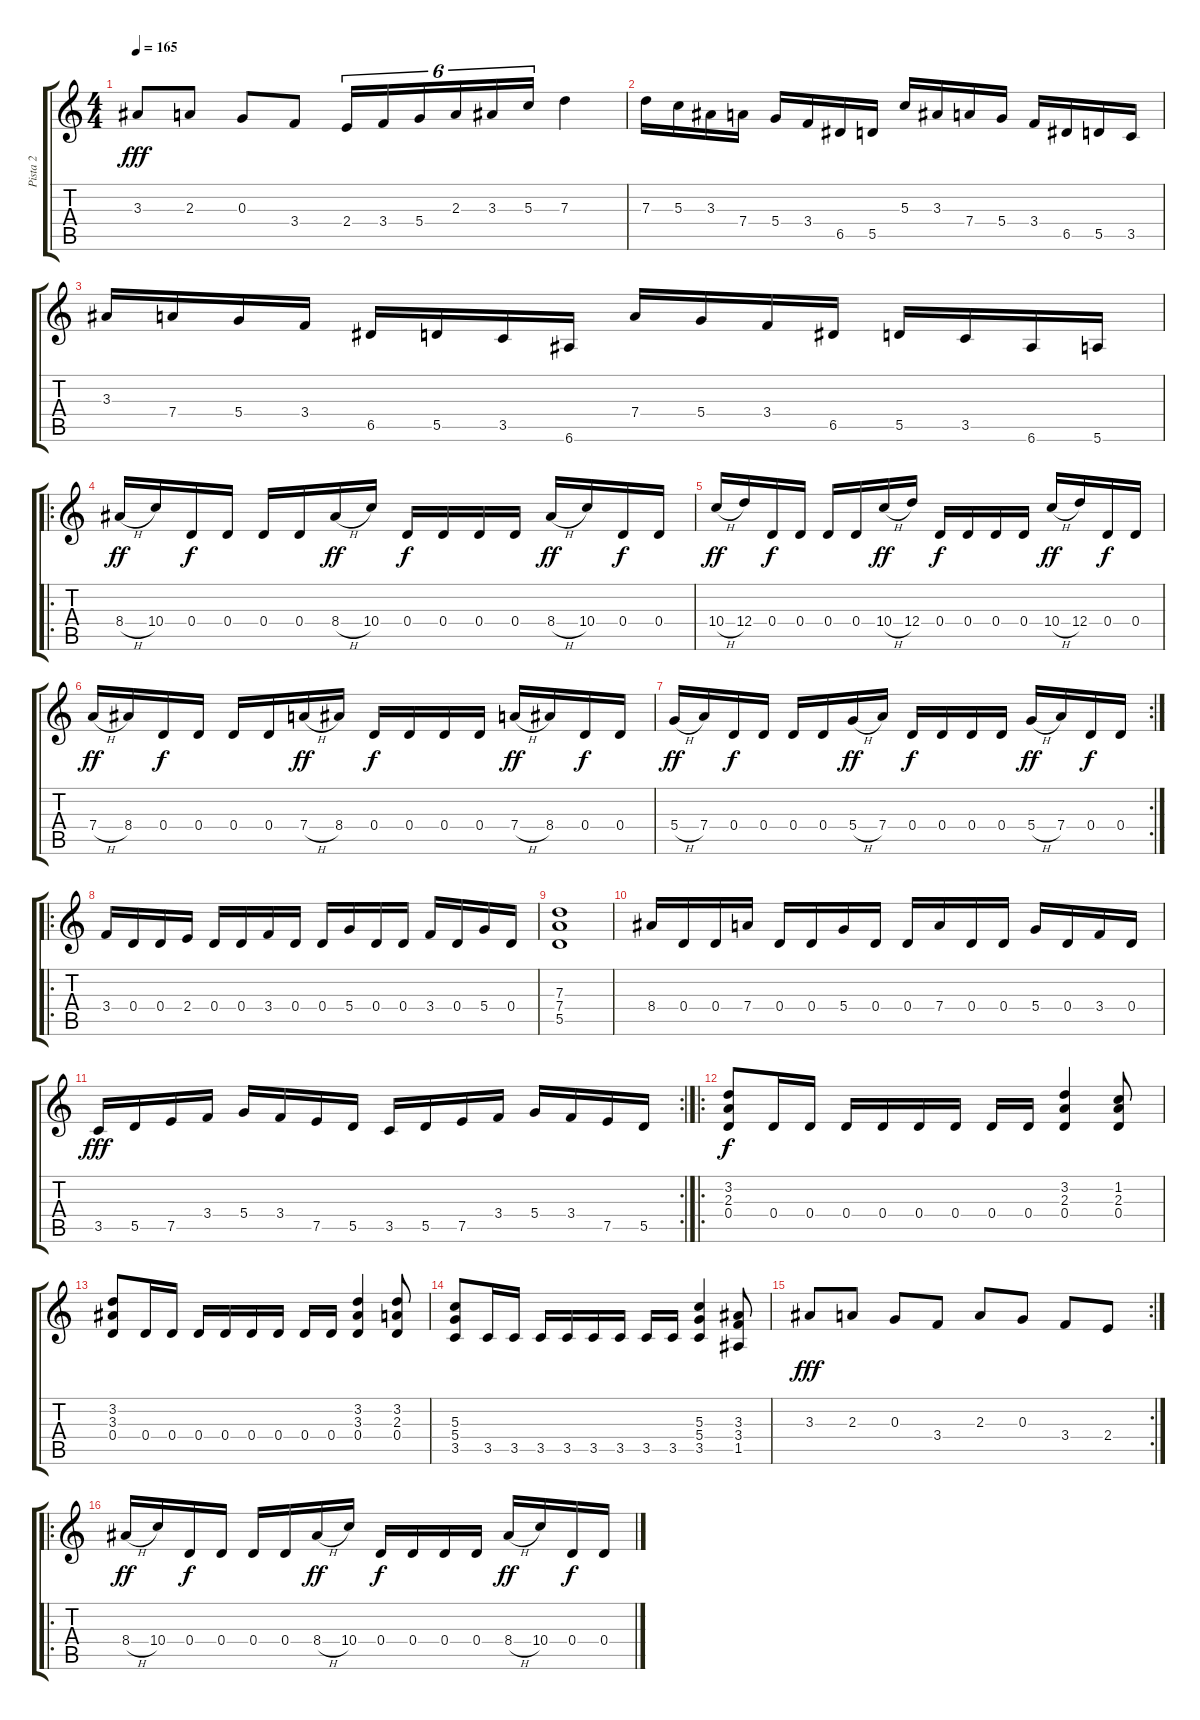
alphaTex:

\track ("Pista 2" "Pista 2") {instrument distortionguitar}
\staff {score tabs}
\tuning (E4 B3 G3 D3 A2 E2) {hide}
\ts (4 4)
\tempo 165
\clef g2
\ks c
3.3.8{dy fff} 2.3.8 0.3.8 3.4.8 2.4.16{tu (6 4)} 3.4.16{tu (6 4)} 5.4.16{tu (6 4)} 2.3.16{tu (6 4)} 3.3.16{tu (6 4)} 5.3.16{tu (6 4)} 7.3.4 |
7.3.16 5.3.16 3.3.16 7.4.16 5.4.16 3.4.16 6.5.16 5.5.16 5.3.16 3.3.16 7.4.16 5.4.16 3.4.16 6.5.16 5.5.16 3.5.16 |
3.3.16 7.4.16 5.4.16 3.4.16 6.5.16 5.5.16 3.5.16 6.6.16 7.4.16 5.4.16 3.4.16 6.5.16 5.5.16 3.5.16 6.6.16 5.6.16 |
\ro
8.4{h}.16{dy ff} 10.4.16 0.4.16{dy f} 0.4.16 0.4.16 0.4.16 8.4{h}.16{dy ff} 10.4.16 0.4.16{dy f} 0.4.16 0.4.16 0.4.16 8.4{h}.16{dy ff} 10.4.16 0.4.16{dy f} 0.4.16 |
10.4{h}.16{dy ff} 12.4.16 0.4.16{dy f} 0.4.16 0.4.16 0.4.16 10.4{h}.16{dy ff} 12.4.16 0.4.16{dy f} 0.4.16 0.4.16 0.4.16 10.4{h}.16{dy ff} 12.4.16 0.4.16{dy f} 0.4.16 |
7.4{h}.16{dy ff} 8.4.16 0.4.16{dy f} 0.4.16 0.4.16 0.4.16 7.4{h}.16{dy ff} 8.4.16 0.4.16{dy f} 0.4.16 0.4.16 0.4.16 7.4{h}.16{dy ff} 8.4.16 0.4.16{dy f} 0.4.16 |
\rc 2
5.4{h}.16{dy ff} 7.4.16 0.4.16{dy f} 0.4.16 0.4.16 0.4.16 5.4{h}.16{dy ff} 7.4.16 0.4.16{dy f} 0.4.16 0.4.16 0.4.16 5.4{h}.16{dy ff} 7.4.16 0.4.16{dy f} 0.4.16 |
\ro
3.4.16 0.4.16 0.4.16 2.4.16 0.4.16 0.4.16 3.4.16 0.4.16 0.4.16 5.4.16 0.4.16 0.4.16 3.4.16 0.4.16 5.4.16 0.4.16 |
(7.3 7.4 5.5).1 |
8.4.16 0.4.16 0.4.16 7.4.16 0.4.16 0.4.16 5.4.16 0.4.16 0.4.16 7.4.16 0.4.16 0.4.16 5.4.16 0.4.16 3.4.16 0.4.16 |
\rc 2
3.5.16{dy fff} 5.5.16 7.5.16 3.4.16 5.4.16 3.4.16 7.5.16 5.5.16 3.5.16 5.5.16 7.5.16 3.4.16 5.4.16 3.4.16 7.5.16 5.5.16 |
\ro
(3.2 2.3 0.4).8{dy f} 0.4.16 0.4.16 0.4.16 0.4.16 0.4.16 0.4.16 0.4.16 0.4.16 (3.2 2.3 0.4).4 (1.2 2.3 0.4).8 |
(3.2 3.3 0.4).8 0.4.16 0.4.16 0.4.16 0.4.16 0.4.16 0.4.16 0.4.16 0.4.16 (3.2 3.3 0.4).4 (3.2 2.3 0.4).8 |
(5.3 5.4 3.5).8 3.5.16 3.5.16 3.5.16 3.5.16 3.5.16 3.5.16 3.5.16 3.5.16 (5.3 5.4 3.5).4 (3.3 3.4 1.5).8 |
\rc 2
3.3.8{dy fff} 2.3.8 0.3.8 3.4.8 2.3.8 0.3.8 3.4.8 2.4.8 |
\ro
8.4{h}.16{dy ff} 10.4.16 0.4.16{dy f} 0.4.16 0.4.16 0.4.16 8.4{h}.16{dy ff} 10.4.16 0.4.16{dy f} 0.4.16 0.4.16 0.4.16 8.4{h}.16{dy ff} 10.4.16 0.4.16{dy f} 0.4.16
